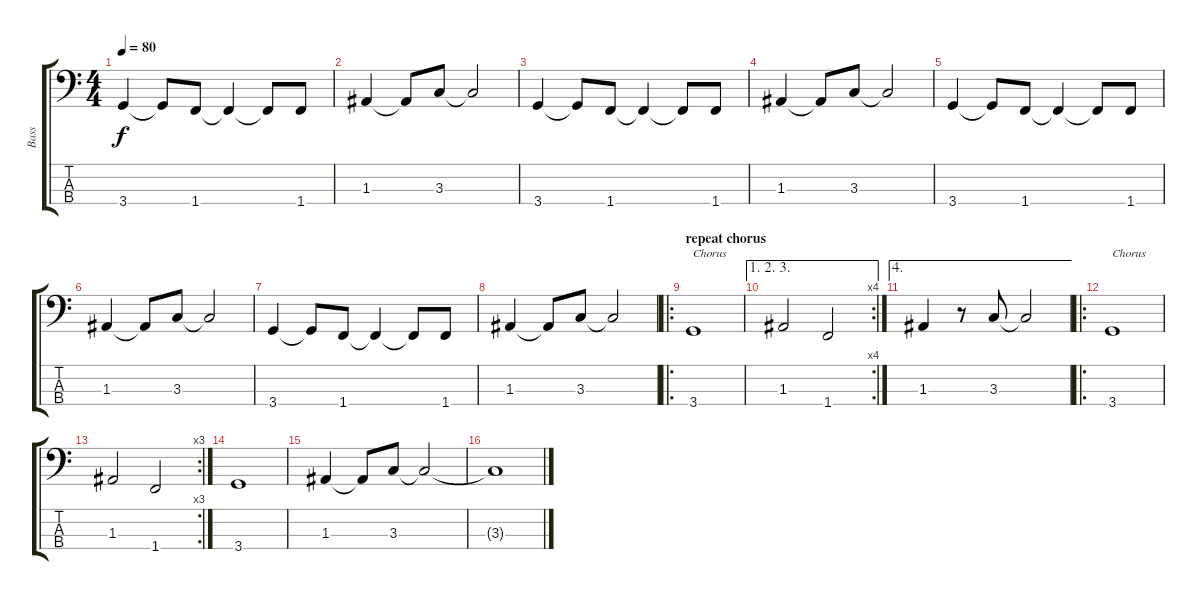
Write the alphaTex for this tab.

\track ("Bass" "Bass") {instrument electricbassfinger}
\staff {score tabs}
\tuning (G2 D2 A1 E1) {hide}
\ts (4 4)
\tempo 80
\clef f4
\ks c
3.4.4{dy f} 3.4{t}.8 1.4.8 1.4{t}.4 1.4{t}.8 1.4.8 |
1.3.4 1.3{t}.8 3.3.8 3.3{t}.2 |
3.4.4 3.4{t}.8 1.4.8 1.4{t}.4 1.4{t}.8 1.4.8 |
1.3.4 1.3{t}.8 3.3.8 3.3{t}.2 |
3.4.4 3.4{t}.8 1.4.8 1.4{t}.4 1.4{t}.8 1.4.8 |
1.3.4 1.3{t}.8 3.3.8 3.3{t}.2 |
3.4.4 3.4{t}.8 1.4.8 1.4{t}.4 1.4{t}.8 1.4.8 |
1.3.4 1.3{t}.8 3.3.8 3.3{t}.2 |
\ro
\section ("" "repeat chorus")
3.4.1{txt "Chorus"} |
\ae (1 2 3)
\rc 4
1.3.2 1.4.2 |
\ae 4
1.3.4 r.8 3.3.8 3.3{t}.2 |
\ro
3.4.1{txt "Chorus"} |
\rc 3
1.3.2 1.4.2 |
3.4.1 |
1.3.4 1.3{t}.8 3.3.8 3.3{t}.2 |
3.3{t}.1
